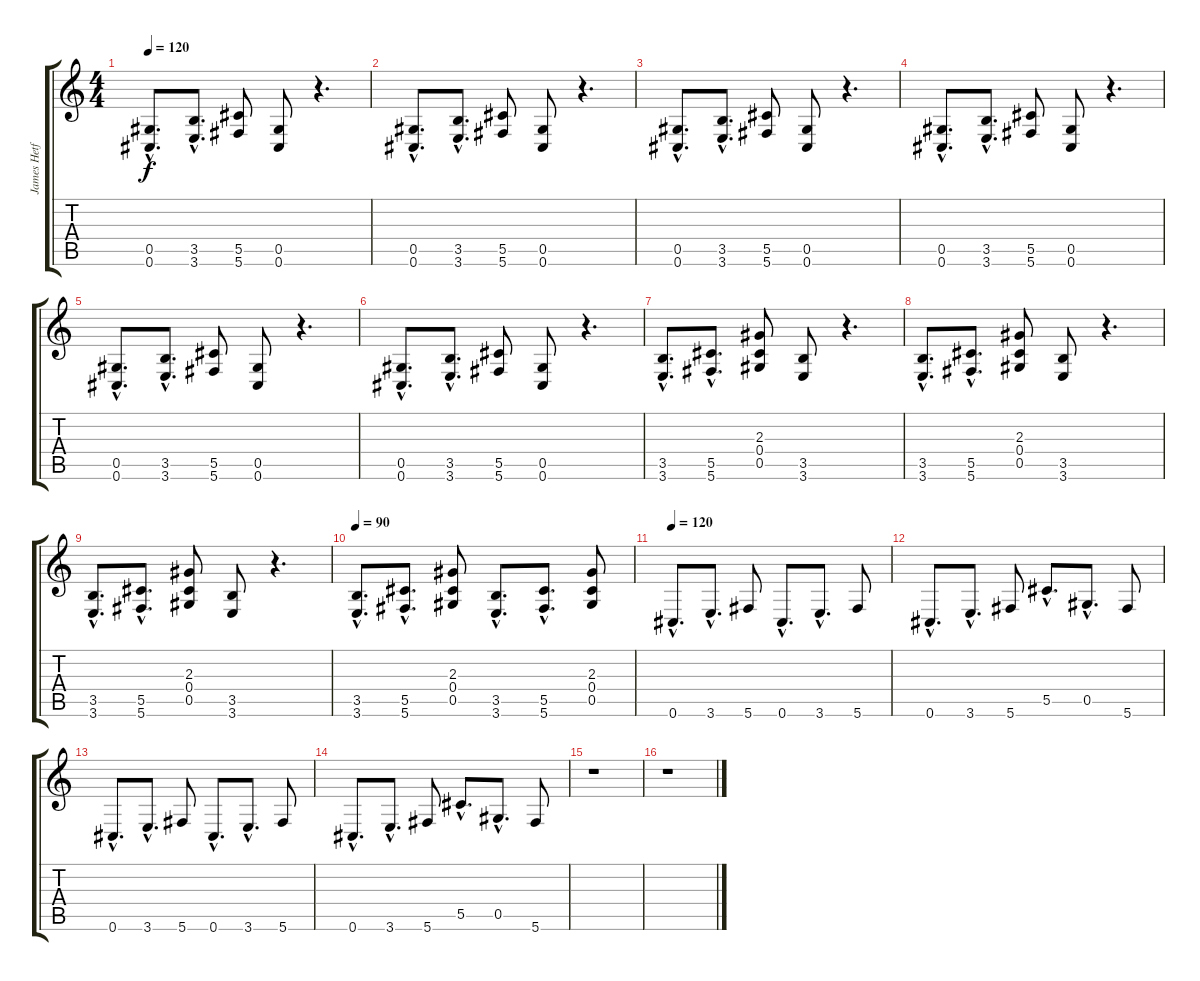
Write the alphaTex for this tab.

\track ("James Hetfield dist." "James Hetf") {instrument distortionguitar}
\staff {score tabs}
\tuning (Eb4 Bb3 Gb3 Db3 Ab2 Db2) {hide}
\ts (4 4)
\tempo 120
\clef g2
\ks c
(0.5{hac} 0.6{hac}).8{d dy f} (3.5{hac} 3.6{hac}).8{d} (5.5 5.6).8 (0.5 0.6).8 r.4{d} |
(0.5{hac} 0.6{hac}).8{d} (3.5{hac} 3.6{hac}).8{d} (5.5 5.6).8 (0.5 0.6).8 r.4{d} |
(0.5{hac} 0.6{hac}).8{d} (3.5{hac} 3.6{hac}).8{d} (5.5 5.6).8 (0.5 0.6).8 r.4{d} |
(0.5{hac} 0.6{hac}).8{d} (3.5{hac} 3.6{hac}).8{d} (5.5 5.6).8 (0.5 0.6).8 r.4{d} |
(0.5{hac} 0.6{hac}).8{d} (3.5{hac} 3.6{hac}).8{d} (5.5 5.6).8 (0.5 0.6).8 r.4{d} |
(0.5{hac} 0.6{hac}).8{d} (3.5{hac} 3.6{hac}).8{d} (5.5 5.6).8 (0.5 0.6).8 r.4{d} |
(3.5{hac} 3.6{hac}).8{d} (5.5{hac} 5.6{hac}).8{d} (2.3 0.4 0.5).8 (3.5 3.6).8 r.4{d} |
(3.5{hac} 3.6{hac}).8{d} (5.5{hac} 5.6{hac}).8{d} (2.3 0.4 0.5).8 (3.5 3.6).8 r.4{d} |
(3.5{hac} 3.6{hac}).8{d} (5.5{hac} 5.6{hac}).8{d} (2.3 0.4 0.5).8 (3.5 3.6).8 r.4{d} |
\tempo 90
(3.5{hac} 3.6{hac}).8{d} (5.5{hac} 5.6{hac}).8{d} (2.3 0.4 0.5).8 (3.5{hac} 3.6{hac}).8{d} (5.5{hac} 5.6{hac}).8{d} (2.3 0.4 0.5).8 |
\tempo 120
0.6{hac}.8{d} 3.6{hac}.8{d} 5.6.8 0.6{hac}.8{d} 3.6{hac}.8{d} 5.6.8 |
0.6{hac}.8{d} 3.6{hac}.8{d} 5.6.8 5.5{hac}.8{d} 0.5{hac}.8{d} 5.6.8 |
0.6{hac}.8{d} 3.6{hac}.8{d} 5.6.8 0.6{hac}.8{d} 3.6{hac}.8{d} 5.6.8 |
0.6{hac}.8{d} 3.6{hac}.8{d} 5.6.8 5.5{hac}.8{d} 0.5{hac}.8{d} 5.6.8 |
r.1 |
r.1
